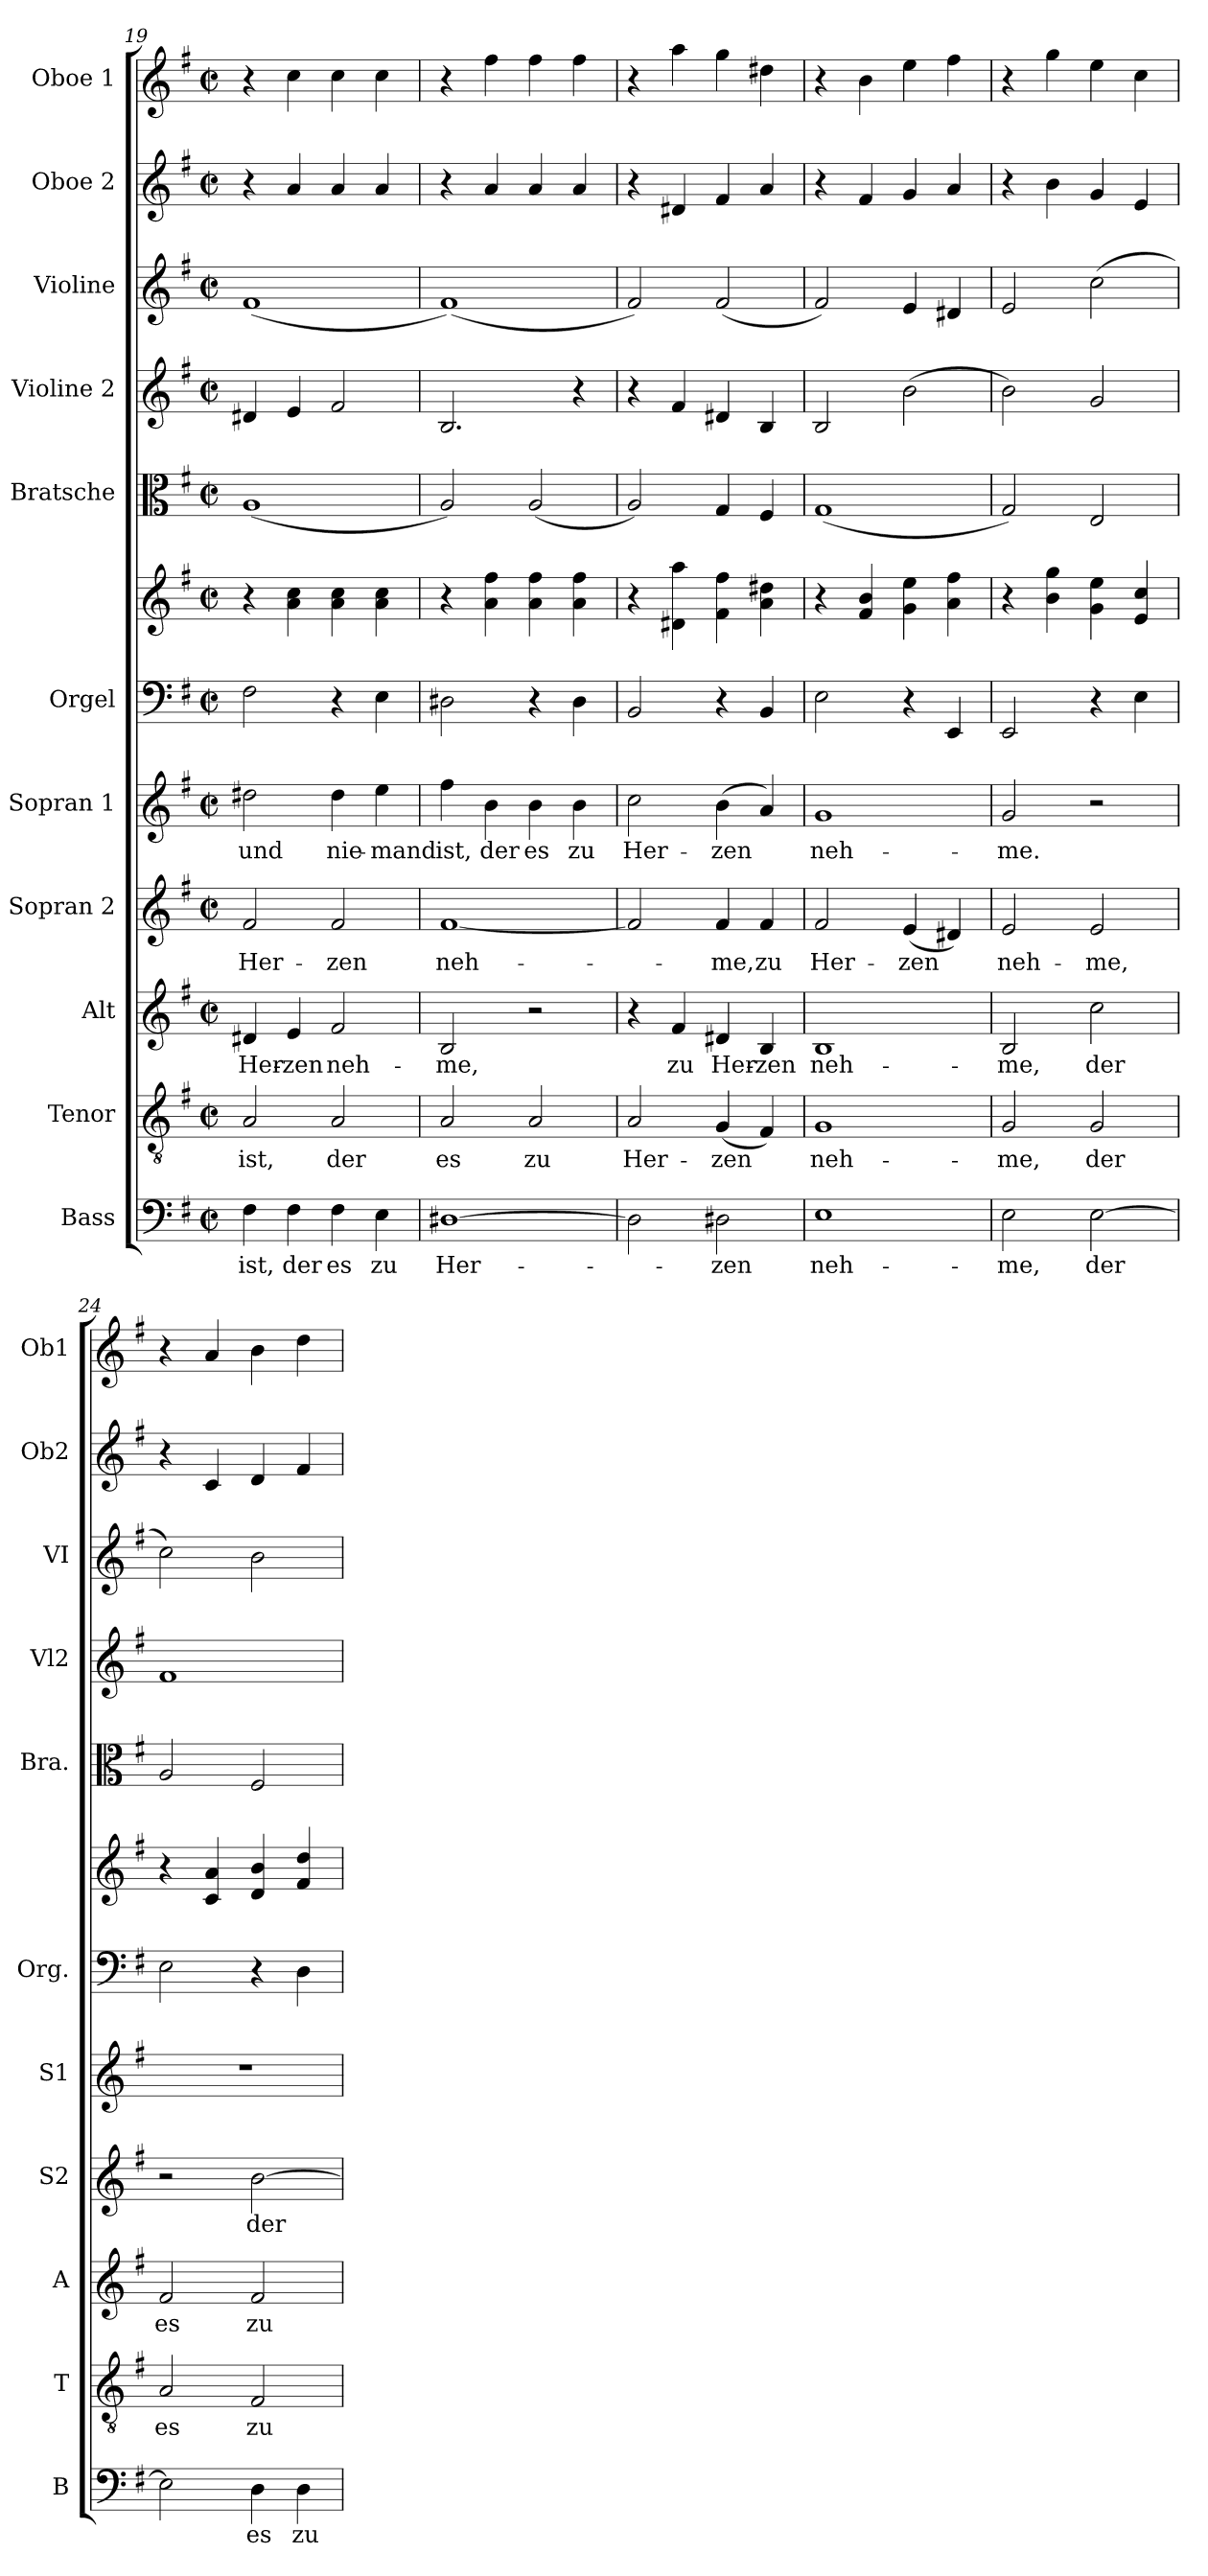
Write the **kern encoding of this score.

**kern	**text	**kern	**text	**kern	**text	**kern	**text	**kern	**text	**kern	**kern	**kern	**kern	**kern	**kern	**kern
*part11	*part11	*part10	*part10	*part9	*part9	*part8	*part8	*part7	*part7	*part6	*part6	*part5	*part4	*part3	*part2	*part1
*staff12	*staff12	*staff11	*staff11	*staff10	*staff10	*staff9	*staff9	*staff8	*staff8	*staff7	*staff6	*staff5	*staff4	*staff3	*staff2	*staff1
*I"Bass	*	*I"Tenor	*	*I"Alt	*	*I"Sopran 2	*	*I"Sopran 1	*	*I"Orgel	*	*I"Bratsche	*I"Violine 2	*I"Violine	*I"Oboe 2	*I"Oboe 1
*I'B	*	*I'T	*	*I'A	*	*I'S2	*	*I'S1	*	*I'Org.	*	*I'Bra.	*I'Vl2	*I'VI	*I'Ob2	*I'Ob1
*clefF4	*	*clefGv2	*	*clefG2	*	*clefG2	*	*clefG2	*	*clefF4	*clefG2	*clefC3	*clefG2	*clefG2	*clefG2	*clefG2
*k[f#]	*	*k[f#]	*	*k[f#]	*	*k[f#]	*	*k[f#]	*	*k[f#]	*k[f#]	*k[f#]	*k[f#]	*k[f#]	*k[f#]	*k[f#]
*M2/2	*	*M2/2	*	*M2/2	*	*M2/2	*	*M2/2	*	*M2/2	*M2/2	*M2/2	*M2/2	*M2/2	*M2/2	*M2/2
*met(c|)	*	*met(c|)	*	*met(c|)	*	*met(c|)	*	*met(c|)	*	*met(c|)	*met(c|)	*met(c|)	*met(c|)	*met(c|)	*met(c|)	*met(c|)
=19	=19	=19	=19	=19	=19	=19	=19	=19	=19	=19	=19	=19	=19	=19	=19	=19
!	!LO:LY:b	!	!LO:LY:b	!	!LO:LY:b	!	!LO:LY:b	!	!LO:LY:b	!	!	!	!	!	!	!
4F#\	ist,	2A/	ist,	4d#X/	Her-	2f#/	Her-	2dd#X\	und	2F#\	4r	(1A	4d#X/	(1f#	4r	4r
!	!LO:LY:b	!	!	!	!LO:LY:b	!	!	!	!	!	!	!	!	!	!	!
4F#\	der	.	.	4e/	zen	.	.	.	.	.	4a\ 4cc\	.	4e/	.	4a/	4cc\
!	!LO:LY:b	!	!LO:LY:b	!	!LO:LY:b	!	!LO:LY:b	!	!LO:LY:b	!	!	!	!	!	!	!
4F#\	es	2A/	der	2f#/	neh-	2f#/	-zen	4dd#\	nie-	4r	4a\ 4cc\	.	2f#/	.	4a/	4cc\
!	!LO:LY:b	!	!	!	!	!	!	!	!LO:LY:b	!	!	!	!	!	!	!
4E\	zu	.	.	.	.	.	.	4ee\	-mand	4E\	4a\ 4cc\	.	.	.	4a/	4cc\
=20	=20	=20	=20	=20	=20	=20	=20	=20	=20	=20	=20	=20	=20	=20	=20	=20
!	!LO:LY:b	!	!LO:LY:b	!	!LO:LY:b	!	!LO:LY:b	!	!LO:LY:b	!	!	!	!	!	!	!
[1D#X	Her-	2A/	es	2B/	-me,	[1f#	neh-	4ff#\	ist,	2D#X\	4r	2A/)	2.B/	(1f#)	4r	4r
!	!	!	!	!	!	!	!	!	!LO:LY:b	!	!	!	!	!	!	!
.	.	.	.	.	.	.	.	4b\	der	.	4a\ 4ff#\	.	.	.	4a/	4ff#\
!	!	!	!LO:LY:b	!	!	!	!	!	!LO:LY:b	!	!	!	!	!	!	!
.	.	2A/	zu	2r	.	.	.	4b\	es	4r	4a\ 4ff#\	(2A/	.	.	4a/	4ff#\
!	!	!	!	!	!	!	!	!	!LO:LY:b	!	!	!	!	!	!	!
.	.	.	.	.	.	.	.	4b\	zu	4D#\	4a\ 4ff#\	.	4r	.	4a/	4ff#\
!!LO:PB:g=z
=21	=21	=21	=21	=21	=21	=21	=21	=21	=21	=21	=21	=21	=21	=21	=21	=21
!	!	!	!LO:LY:b	!	!	!	!	!	!LO:LY:b	!	!	!	!	!	!	!
2D#\]	.	2A/	Her-	4r	.	2f#/]	.	2cc\	Her-	2BB/	4r	2A/)	4r	2f#/)	4r	4r
!	!	!	!	!	!LO:LY:b	!	!	!	!	!	!	!	!	!	!	!
.	.	.	.	4f#/	zu	.	.	.	.	.	4d#X\ 4aa\	.	4f#/	.	4d#X/	4aa\
!	!LO:LY:b	!	!LO:LY:b	!	!LO:LY:b	!	!LO:LY:b	!	!LO:LY:b	!	!	!	!	!	!	!
2D#X\	-zen	(4G/	-zen	4d#X/	Her-	4f#/	-me,	(4b\	-zen	4r	4f#\ 4ff#\	4G/	4d#X/	(2f#/	4f#/	4gg\
!	!	!	!	!	!LO:LY:b	!	!LO:LY:b	!	!	!	!	!	!	!	!	!
.	.	4F#/)	.	4B/	-zen	4f#/	zu	4a/)	.	4BB/	4a\ 4dd#X\	4F#/	4B/	.	4a/	4dd#X\
=22	=22	=22	=22	=22	=22	=22	=22	=22	=22	=22	=22	=22	=22	=22	=22	=22
!	!LO:LY:b	!	!LO:LY:b	!	!LO:LY:b	!	!LO:LY:b	!	!LO:LY:b	!	!	!	!	!	!	!
1E	neh-	1G	neh-	1B	neh-	2f#/	Her-	1g	neh-	2E\	4r	(1G	2B/	2f#/)	4r	4r
.	.	.	.	.	.	.	.	.	.	.	4f#/ 4b/	.	.	.	4f#/	4b\
!	!	!	!	!	!	!	!LO:LY:b	!	!	!	!	!	!	!	!	!
.	.	.	.	.	.	(4e/	-zen	.	.	4r	4g\ 4ee\	.	(2b\	4e/	4g/	4ee\
.	.	.	.	.	.	4d#X/)	.	.	.	4EE/	4a\ 4ff#\	.	.	4d#X/	4a/	4ff#\
=23	=23	=23	=23	=23	=23	=23	=23	=23	=23	=23	=23	=23	=23	=23	=23	=23
!	!LO:LY:b	!	!LO:LY:b	!	!LO:LY:b	!	!LO:LY:b	!	!LO:LY:b	!	!	!	!	!	!	!
2E\	-me,	2G/	-me,	2B/	-me,	2e/	neh-	2g/	me.	2EE/	4r	2G/)	2b\)	2e/	4r	4r
.	.	.	.	.	.	.	.	.	.	.	4b\ 4gg\	.	.	.	4b\	4gg\
!	!LO:LY:b	!	!LO:LY:b	!	!LO:LY:b	!	!LO:LY:b	!	!	!	!	!	!	!	!	!
[2E\	der	2G/	der	2cc\	der	2e/	-me,	2r	.	4r	4g\ 4ee\	2E/	2g/	(2cc\	4g/	4ee\
.	.	.	.	.	.	.	.	.	.	4E\	4e/ 4cc/	.	.	.	4e/	4cc\
=24	=24	=24	=24	=24	=24	=24	=24	=24	=24	=24	=24	=24	=24	=24	=24	=24
!	!	!	!LO:LY:b	!	!LO:LY:b	!	!	!	!	!	!	!	!	!	!	!
2E\]	.	2A/	es	2f#/	es	2r	.	1r	.	2E\	4r	2A/	1f#	2cc\)	4r	4r
.	.	.	.	.	.	.	.	.	.	.	4c/ 4a/	.	.	.	4c/	4a/
!	!LO:LY:b	!	!LO:LY:b	!	!LO:LY:b	!	!LO:LY:b	!	!	!	!	!	!	!	!	!
4D\	es	2F#/	zu	2f#/	zu	[2b\	der	.	.	4r	4d/ 4b/	2F#/	.	2b\	4d/	4b\
!	!LO:LY:b	!	!	!	!	!	!	!	!	!	!	!	!	!	!	!
4D\	zu	.	.	.	.	.	.	.	.	4D\	4f#/ 4dd/	.	.	.	4f#/	4dd\
=	=	=	=	=	=	=	=	=	=	=	=	=	=	=	=	=
*-	*-	*-	*-	*-	*-	*-	*-	*-	*-	*-	*-	*-	*-	*-	*-	*-
